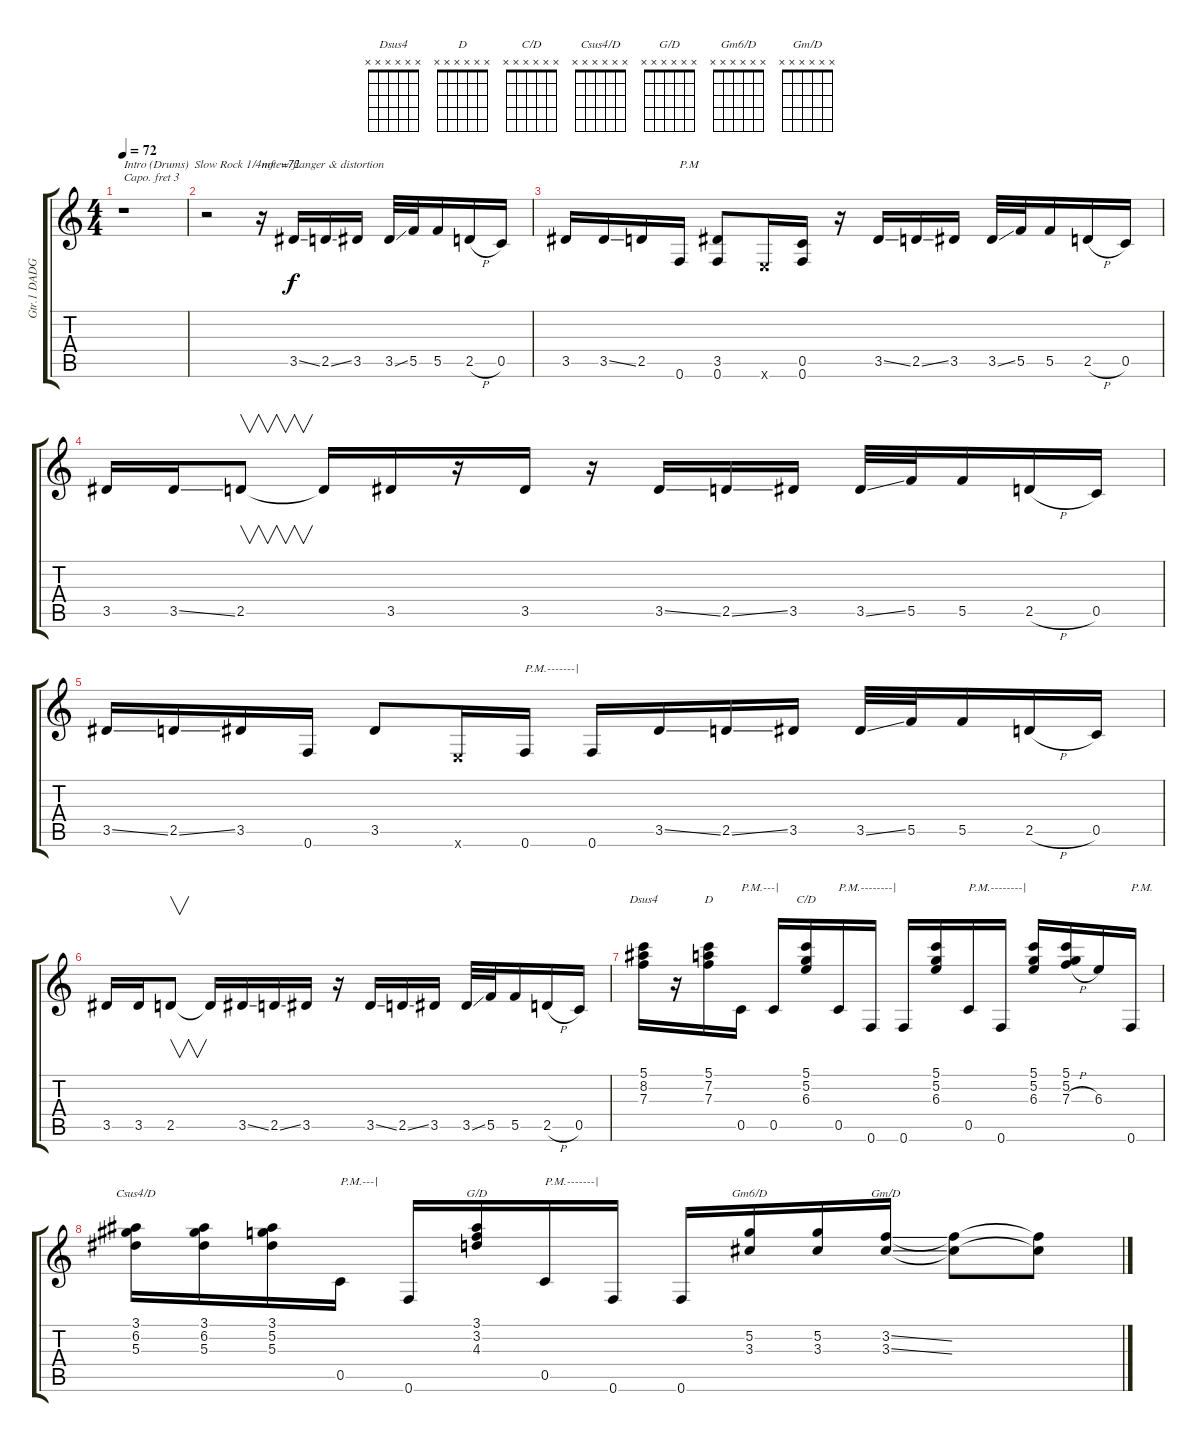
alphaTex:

\track ("Gtr.1 DADGBE Capo 3fret" "Gtr.1 DADG") {instrument distortionguitar}
\staff {score tabs}
\capo 3
\tuning (E4 B3 G3 D3 A2 D2) {hide}
\chord ("Dsus4" x x x x x x) {firstfret 0}
\chord ("D" x x x x x x) {firstfret 0}
\chord ("C/D" x x x x x x) {firstfret 0}
\chord ("Csus4/D" x x x x x x) {firstfret 0}
\chord ("G/D" x x x x x x) {firstfret 0}
\chord ("Gm6/D" x x x x x x) {firstfret 0}
\chord ("Gm/D" x x x x x x) {firstfret 0}
\ts (4 4)
\tempo 72
\clef g2
\ks c
r.1{txt "Intro (Drums)  Slow Rock 1/4note=72" dy f instrument distortionguitar} |
r.2 r.16{txt "mf  w/flanger & distortion"} 3.5{ss}.16 2.5{ss}.16 3.5.16 3.5{ss}.32 5.5.32 5.5.16 2.5{h}.16 0.5.16 |
3.5.16 3.5{ss}.16 2.5.16 0.6.16{txt "P.M"} (3.5 0.6).8 -1.6{x}.16 (0.5 0.6).16 r.16 3.5{ss}.16 2.5{ss}.16 3.5.16 3.5{ss}.32 5.5.32 5.5.16 2.5{h}.16 0.5.16 |
3.5.16 3.5{ss}.16 2.5.8{v} 2.5{t}.16 3.5.16 r.16 3.5.16 r.16 3.5{ss}.16 2.5{ss}.16 3.5.16 3.5{ss}.32 5.5.32 5.5.16 2.5{h}.16 0.5.16 |
3.5{ss}.16 2.5{ss}.16 3.5.16 0.6.16 3.5.8 -1.6{x}.16 0.6.16{txt "P.M.-------|"} 0.6.16 3.5{ss}.16 2.5{ss}.16 3.5.16 3.5{ss}.32 5.5.32 5.5.16 2.5{h}.16 0.5.16 |
3.5.16 3.5.16 2.5.8{v} 2.5{t}.16 3.5{ss}.16 2.5{ss}.16 3.5.16 r.16 3.5{ss}.16 2.5{ss}.16 3.5.16 3.5{ss}.32 5.5.32 5.5.16 2.5{h}.16 0.5.16 |
(5.1 8.2 7.3).16{ch "Dsus4"} r.16 (5.1 7.2 7.3).16{ch "D"} 0.5.16{txt "P.M.---|"} 0.5.16 (5.1 5.2 6.3).16{ch "C/D"} 0.5.16{txt "P.M.--------|"} 0.6.16 0.6.16 (5.1 5.2 6.3).16 0.5.16{txt "P.M.--------|"} 0.6.16 (5.1 5.2 6.3).16 (5.1 5.2 7.3{h}).16 6.3.16 0.6.16{txt "P.M."} |
(3.1 6.2 5.3).16{ch "Csus4/D"} (3.1 6.2 5.3).16 (3.1 5.2 5.3).16 0.5.16{txt "P.M.---|"} 0.6.16 (3.1 3.2 4.3).16{ch "G/D"} 0.5.16{txt "P.M.-------|"} 0.6.16 0.6.16 (5.2 3.3).16{ch "Gm6/D"} (5.2 3.3).16 (3.2{ss} 3.3{ss}).16{ch "Gm/D"} (3.2{t} 3.3{t}).8 (3.2{t} 3.3{t}).8
